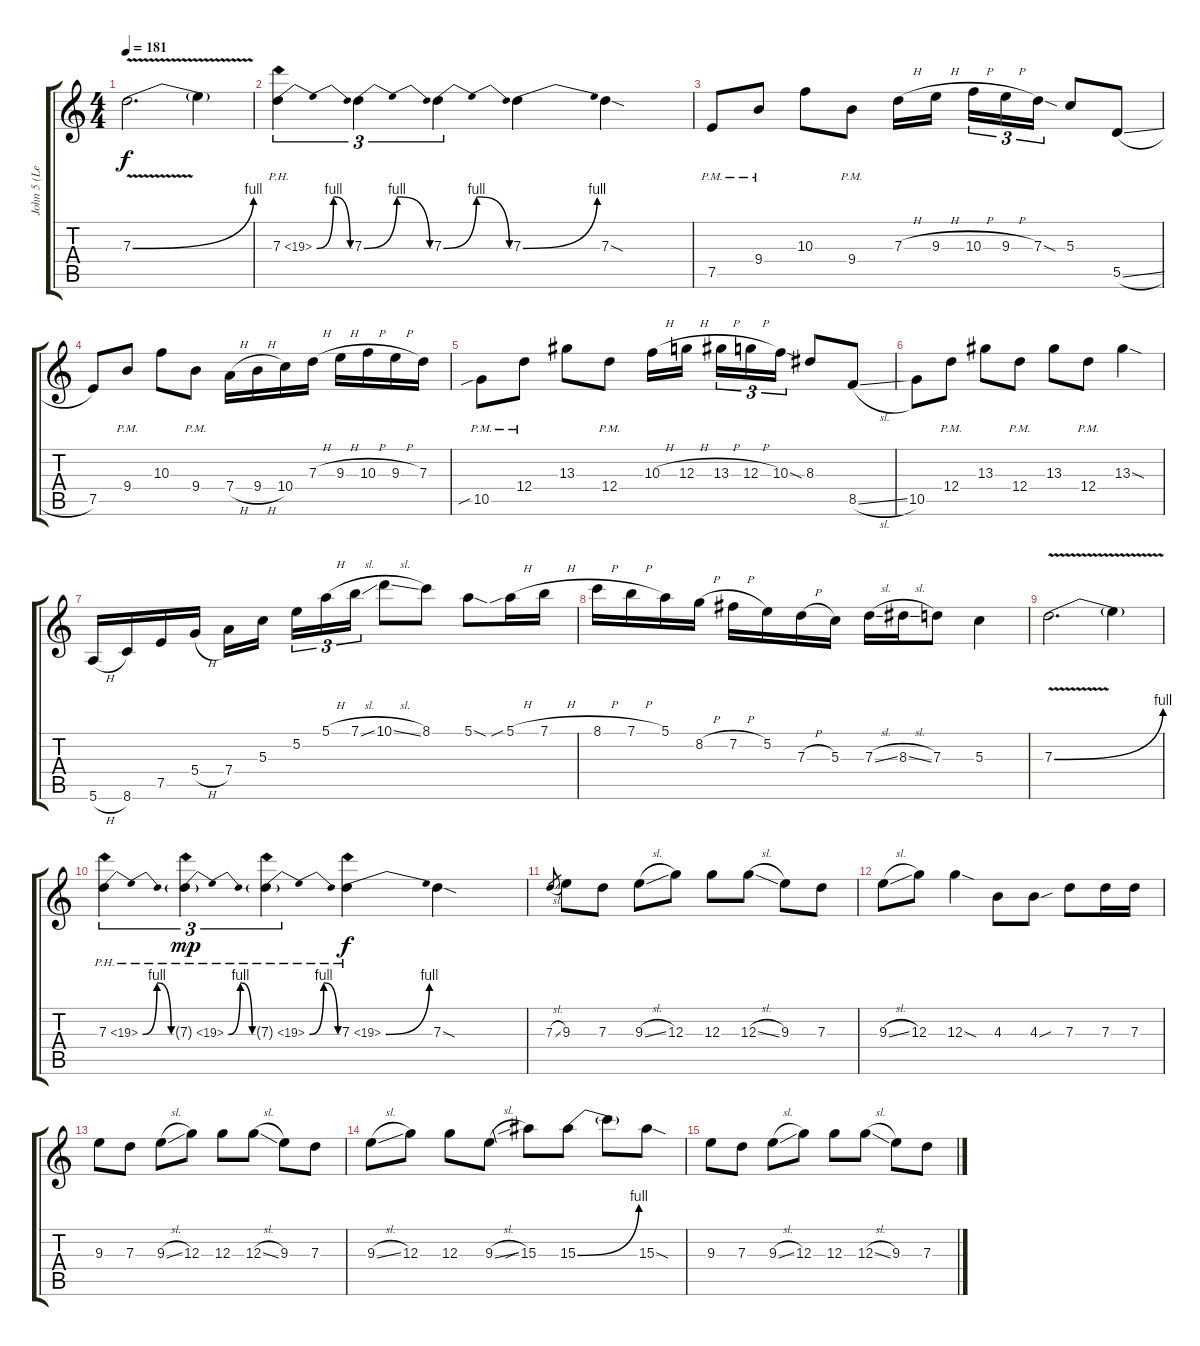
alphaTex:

\track ("John 5 (Lead Extras)" "John 5 (Le") {instrument guitarharmonics}
\staff {score tabs}
\tuning (E4 B3 G3 D3 A2 E2) {hide}
\ts (4 4)
\tempo 181
\clef g2
\ks c
7.3{be (bend 0 0 60 4) v}.2{d dy f} 7.3{t}.4 |
7.3{be (bendrelease 0 0 15 4 15 4 60 0) ph 12}.4{tu (3 2)} 7.3{be (bendrelease 0 0 15 4 15 4 60 0)}.4{tu (3 2)} 7.3{be (bendrelease 0 0 15 4 15 4 60 0)}.4{tu (3 2)} 7.3{be (bend 0 0 60 4)}.4 7.3{sod}.4 |
7.5{pm}.8 9.4{pm}.8 10.3.8 9.4{pm}.8 7.3{h}.16 9.3{h}.16{beam splitsecondary} 10.3{h}.16{tu (3 2)} 9.3{h}.16{tu (3 2)} 7.3{sod}.16{tu (3 2)} 5.3.8 5.5{sl}.8 |
7.5.8 9.4{pm}.8 10.3.8 9.4{pm}.8 7.4{h}.16 9.4{h}.16 10.4.16 7.3{h}.16 9.3{h}.16 10.3{h}.16 9.3{h}.16 7.3.16 |
10.5{sib pm}.8 12.4{pm}.8 13.3.8 12.4{pm}.8 10.3{h}.16 12.3{h}.16{beam splitsecondary} 13.3{h}.16{tu (3 2)} 12.3{h}.16{tu (3 2)} 10.3{sod}.16{tu (3 2)} 8.3.8 8.5{sl}.8 |
10.5.8 12.4{pm}.8 13.3.8 12.4{pm}.8 13.3.8 12.4{pm}.8 13.3{sod}.4 |
5.6{h}.16 8.6.16 7.5.16 5.4{h}.16 7.4.16 5.3.16{beam splitsecondary} 5.2.16{tu (3 2)} 5.1{h}.16{tu (3 2)} 7.1{sl}.16{tu (3 2)} 10.1{sl}.8 8.1.8 5.1{sod}.8 5.1{sib h}.16 7.1{h}.16 |
8.1{h}.16 7.1{h}.16 5.1.16 8.2{h}.16 7.2{h}.16 5.2.16 7.3{h}.16 5.3.16 7.3{sl}.16 8.3{sl}.16 7.3.8 5.3.4 |
7.3{be (bend 0 0 60 4) v}.2{d} 7.3{t}.4 |
7.3{be (bendrelease 0 0 15 4 15 4 60 0) ph 12}.4{tu (3 2)} 7.3{be (bendrelease 0 0 15 4 15 4 60 0) ph 12 g}.4{tu (3 2) dy mp} 7.3{be (bendrelease 0 0 15 4 15 4 60 0) ph 12 g}.4{tu (3 2)} 7.3{be (bend 0 0 60 4) ph 12}.4{dy f} 7.3{sod}.4 |
7.3{sl}.8{gr} 9.3.8 7.3.8 9.3{sl}.8 12.3.8 12.3.8 12.3{sl}.8 9.3.8 7.3.8 |
9.3{sl}.8 12.3.8 12.3{sod}.4 4.3.8 4.3{sou}.8 7.3.8 7.3.16 7.3.16 |
9.3.8 7.3.8 9.3{sl}.8 12.3.8 12.3.8 12.3{sl}.8 9.3.8 7.3.8 |
9.3{sl}.8 12.3.8 12.3.8 9.3{sl}.8 15.3{sib}.8 15.3{be (bend 0 0 60 4)}.8 15.3{t}.8 15.3{sod}.8 |
9.3.8 7.3.8 9.3{sl}.8 12.3.8 12.3.8 12.3{sl}.8 9.3.8 7.3.8
